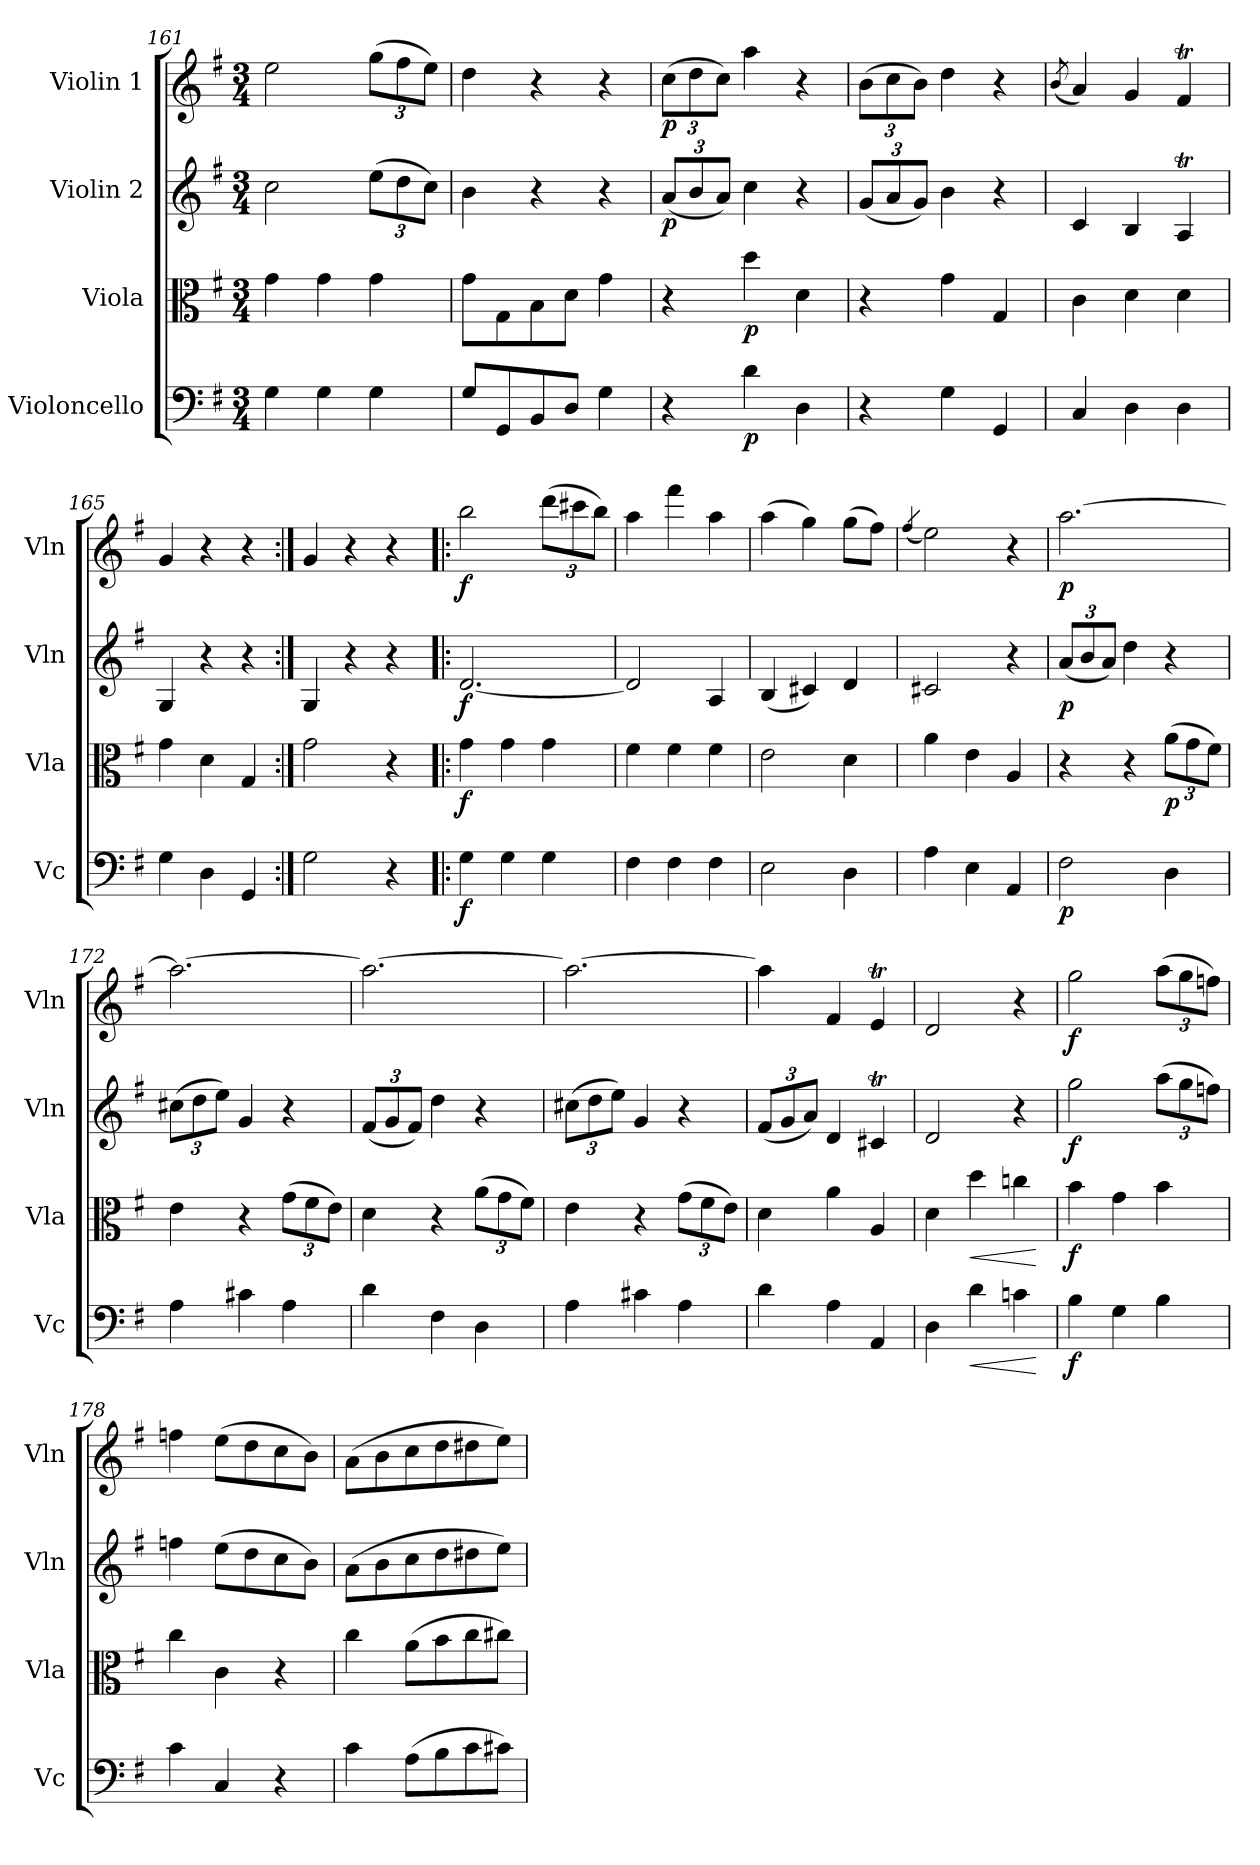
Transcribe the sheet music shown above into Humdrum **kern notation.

**kern	**dynam	**kern	**dynam	**kern	**dynam	**kern	**dynam
*part4	*part4	*part3	*part3	*part2	*part2	*part1	*part1
*staff4	*staff4	*staff3	*staff3	*staff2	*staff2	*staff1	*staff1
*I"Violoncello	*	*I"Viola	*	*I"Violin 2	*	*I"Violin 1	*
*I'Vc	*	*I'Vla	*	*I'Vln	*	*I'Vln	*
*clefF4	*	*clefC3	*	*clefG2	*	*clefG2	*
*k[f#]	*	*k[f#]	*	*k[f#]	*	*k[f#]	*
*M3/4	*	*M3/4	*	*M3/4	*	*M3/4	*
=161	=161	=161	=161	=161	=161	=161	=161
4G\	.	4g\	.	2cc\	.	2ee\	.
4G\	.	4g\	.	.	.	.	.
*	*	*	*	*Xbrackettup	*	*Xbrackettup	*
4G\	.	4g\	.	(>12ee\L	.	(>12gg\L	.
.	.	.	.	12dd\	.	12ff#\	.
.	.	.	.	12cc\J)	.	12ee\J)	.
=162	=162	=162	=162	=162	=162	=162	=162
8G/L	.	8g\L	.	4b\	.	4dd\	.
8GG/	.	8G\	.	.	.	.	.
8BB/	.	8B\	.	4r	.	4r	.
8D/J	.	8d\J	.	.	.	.	.
4G\	.	4g\	.	4r	.	4r	.
=163	=163	=163	=163	=163	=163	=163	=163
!	!	!	!	!	!LO:DY:b	!	!LO:DY:b
4r	.	4r	.	(<12a/L	p	(>12cc\L	p
.	.	.	.	12b/	.	12dd\	.
.	.	.	.	12a/J)	.	12cc\J)	.
!	!LO:DY:b	!	!LO:DY:b	!	!	!	!
4d\	p	4dd\	p	4cc\	.	4aa\	.
4D\	.	4d\	.	4r	.	4r	.
!!LO:LB:g=z
=164	=164	=164	=164	=164	=164	=164	=164
4r	.	4r	.	(<12g/L	.	(>12b\L	.
.	.	.	.	12a/	.	12cc\	.
.	.	.	.	12g/J)	.	12b\J)	.
4G\	.	4g\	.	4b\	.	4dd\	.
4GG/	.	4G/	.	4r	.	4r	.
=165	=165	=165	=165	=165	=165	=165	=165
.	.	.	.	.	.	(<8qb/	.
4C/	.	4c\	.	4c/	.	4a/)	.
4D\	.	4d\	.	4B/	.	4g/	.
4D\	.	4d\	.	4AT/	.	4f#t/	.
=165X1	=165X1	=165X1	=165X1	=165X1	=165X1	=165X1	=165X1
4G\	.	4g\	.	4G/	.	4g/	.
4D\	.	4d\	.	4r	.	4r	.
4GG/	.	4G/	.	4r	.	4r	.
=166:|!	=166:|!	=166:|!	=166:|!	=166:|!	=166:|!	=166:|!	=166:|!
2G\	.	2g\	.	4G/	.	4g/	.
.	.	.	.	4r	.	4r	.
4r	.	4r	.	4r	.	4r	.
=167!|:	=167!|:	=167!|:	=167!|:	=167!|:	=167!|:	=167!|:	=167!|:
!	!LO:DY:b	!	!LO:DY:b	!	!LO:DY:b	!	!LO:DY:b
4G\	f	4g\	f	[2.d/	f	2bb\	f
4G\	.	4g\	.	.	.	.	.
4G\	.	4g\	.	.	.	(>12ddd\L	.
.	.	.	.	.	.	12ccc#X\	.
.	.	.	.	.	.	12bb\J)	.
=168	=168	=168	=168	=168	=168	=168	=168
4F#\	.	4f#\	.	2d/]	.	4aa\	.
4F#\	.	4f#\	.	.	.	4fff#\	.
4F#\	.	4f#\	.	4A/	.	4aa\	.
=169	=169	=169	=169	=169	=169	=169	=169
2E\	.	2e\	.	(<4B/	.	(>4aa\	.
.	.	.	.	4c#X/)	.	4gg\)	.
4D\	.	4d\	.	4d/	.	(>8gg\L	.
.	.	.	.	.	.	8ff#\J)	.
!!LO:LB:g=z
=170	=170	=170	=170	=170	=170	=170	=170
.	.	.	.	.	.	(<4qff#/	.
4A\	.	4a\	.	2c#X/	.	2ee\)	.
4E\	.	4e\	.	.	.	.	.
4AA/	.	4A/	.	4r	.	4r	.
=171	=171	=171	=171	=171	=171	=171	=171
!	!LO:DY:b	!	!	!	!LO:DY:b	!	!LO:DY:b
2F#\	p	4r	.	(<12a/L	p	[2.aa\	p
.	.	.	.	12b/	.	.	.
.	.	.	.	12a/J)	.	.	.
.	.	4r	.	4dd\	.	.	.
*	*	*Xbrackettup	*	*	*	*	*
!	!	!	!LO:DY:b	!	!	!	!
4D\	.	(>12a\L	p	4r	.	.	.
.	.	12g\	.	.	.	.	.
.	.	12f#\J)	.	.	.	.	.
=172	=172	=172	=172	=172	=172	=172	=172
4A\	.	4e\	.	(>12cc#X\L	.	2.aa\_	.
.	.	.	.	12dd\	.	.	.
.	.	.	.	12ee\J)	.	.	.
4c#X\	.	4r	.	4g/	.	.	.
4A\	.	(>12g\L	.	4r	.	.	.
.	.	12f#\	.	.	.	.	.
.	.	12e\J)	.	.	.	.	.
=173	=173	=173	=173	=173	=173	=173	=173
4d\	.	4d\	.	(<12f#/L	.	2.aa\_	.
.	.	.	.	12g/	.	.	.
.	.	.	.	12f#/J)	.	.	.
4F#\	.	4r	.	4dd\	.	.	.
4D\	.	(>12a\L	.	4r	.	.	.
.	.	12g\	.	.	.	.	.
.	.	12f#\J)	.	.	.	.	.
=174	=174	=174	=174	=174	=174	=174	=174
4A\	.	4e\	.	(>12cc#X\L	.	2.aa\_	.
.	.	.	.	12dd\	.	.	.
.	.	.	.	12ee\J)	.	.	.
4c#X\	.	4r	.	4g/	.	.	.
4A\	.	(>12g\L	.	4r	.	.	.
.	.	12f#\	.	.	.	.	.
.	.	12e\J)	.	.	.	.	.
=175	=175	=175	=175	=175	=175	=175	=175
4d\	.	4d\	.	(<12f#/L	.	4aa\]	.
.	.	.	.	12g/	.	.	.
.	.	.	.	12a/J)	.	.	.
4A\	.	4a\	.	4d/	.	4f#/	.
4AA/	.	4A/	.	4c#Xt/	.	4eT/	.
!!LO:LB:g=z
=176	=176	=176	=176	=176	=176	=176	=176
4D\	.	4d\	.	2d/	.	2d/	.
!	!LO:HP:b	!	!LO:HP:b	!	!	!	!
4d\	<	4dd\	<	.	.	.	.
4cn\	.	4ccn\	.	4r	.	4r	.
.	[	.	[	.	.	.	.
=177	=177	=177	=177	=177	=177	=177	=177
!	!LO:DY:b	!	!LO:DY:b	!	!LO:DY:b	!	!LO:DY:b
4B\	f	4b\	f	2gg\	f	2gg\	f
4G\	.	4g\	.	.	.	.	.
4B\	.	4b\	.	(>12aa\L	.	(>12aa\L	.
.	.	.	.	12gg\	.	12gg\	.
.	.	.	.	12ffn\J)	.	12ffn\J)	.
=178	=178	=178	=178	=178	=178	=178	=178
4c\	.	4cc\	.	4ffn\	.	4ffn\	.
4C/	.	4c\	.	(>8ee\L	.	(>8ee\L	.
.	.	.	.	8dd\	.	8dd\	.
4r	.	4r	.	8cc\	.	8cc\	.
.	.	.	.	8b\J)	.	8b\J)	.
=179	=179	=179	=179	=179	=179	=179	=179
4c\	.	4cc\	.	(>8a\L	.	(>8a\L	.
.	.	.	.	8b\	.	8b\	.
(>8A\L	.	(>8a\L	.	8cc\	.	8cc\	.
8B\	.	8b\	.	8dd\	.	8dd\	.
8c\	.	8cc\	.	8dd#X\	.	8dd#X\	.
8c#X\J)	.	8cc#X\J)	.	8ee\J)	.	8ee\J)	.
=	=	=	=	=	=	=	=
*-	*-	*-	*-	*-	*-	*-	*-
